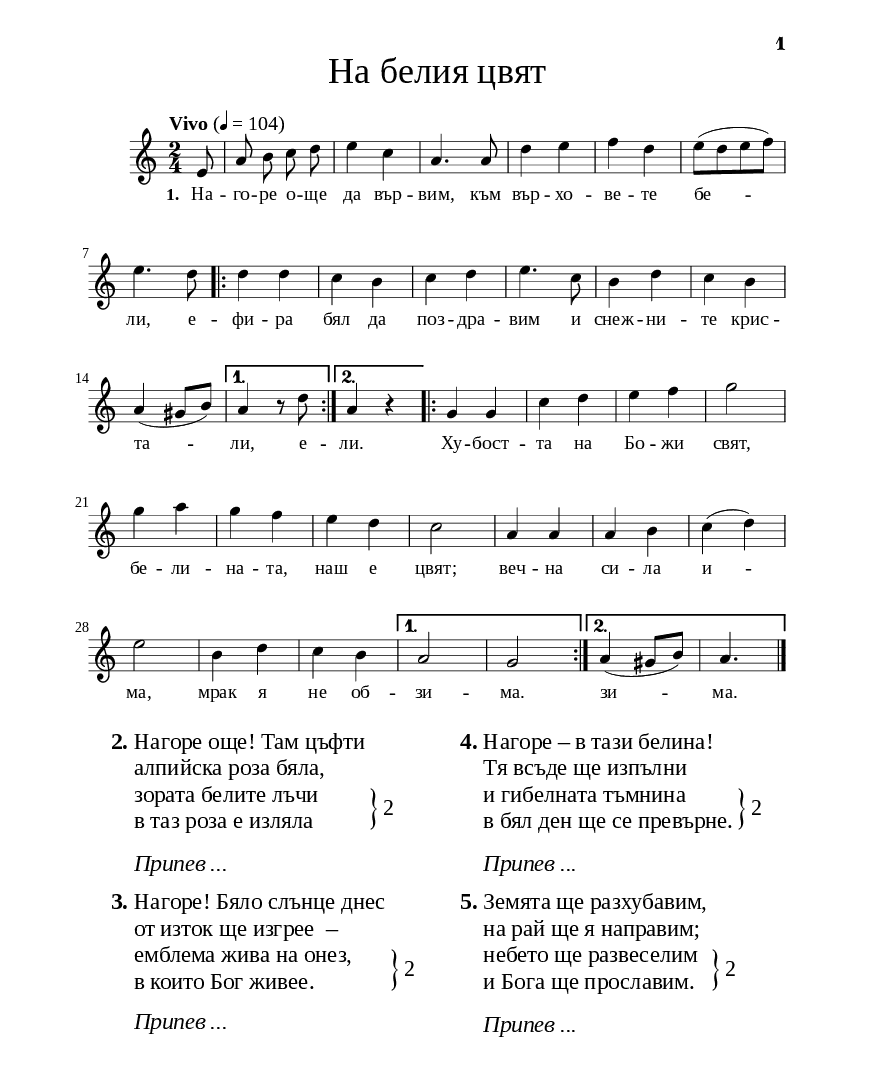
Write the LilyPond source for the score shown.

\version "2.24.4"

% include paper part and global functions
\include "include/globals.ily"

"rightBraces058" = \markup {
  \column {
    % repeat braces
    \translate #'(0 . -7.8 )
    \right-brace #20
  }
  \column {
    % repeat numbers
    \translate #'(0 . -8.5 )
    2
  }
}




\bookpart {
  \label #'ref058
  \tocItem \markup "На белия цвят"
  \include "include/bookpart-paper.ily"
  \score {
    \include "include/score-layout.ily"

    \new Voice \absolute {
      \clef treble
      \key a \minor
      \time 2/4
      \tempoFunc "Vivo" 4 "104"

      \autoBeamOff
      \partial 8

      e'8 | a'8  b'8 c''8 d''8 | e''4 c''4 | a'4. a'8 | d''4 e''4 | f''4 d''4 | e''8 ([ d''8 e''8 f''8 ]) | \break
      e''4. d''8 \repeat volta 2 {
        | d''4 d''4 |  c''4 b'4 |  c''4 d''4 |  e''4. c''8 |  b'4 d''4 | c''4 b'4 | \break
        a'4 ( gis'8 [b'8]) |
      } \alternative { { a'4 r8 d''8 } {  a'4 r4 } }
      \repeat volta 2 {
        | g'4 g'4 | c''4 d''4 | e''4 f''4 | g''2\break
        | g''4 a''4 |  g''4 f''4 |  e''4 d''4 |  c''2 | a'4 a'4 | a'4 b'4 | c''4 ( d''4 ) | \break
        e''2 | b'4 d''4| c''4 b'4 |
      } \alternative { { a'2 | g'2  }  {   a'4 (gis'8[b'8])  | a'4. \bar "|." \break } }
    }

    \addlyrics {
      \set stanza = "1. "  На -- го -- ре о -- ще да вър -- вим, към вър -- хо -- ве -- те бе --
      ли, е -- фи -- ра бял да поз -- дра -- вим и снеж -- ни -- те крис --
      та -- ли, е -- ли. Ху -- бост -- та на Бо -- жи свят,
      бе -- ли -- на -- та, наш е цвят;  веч -- на си -- ла и --
      ма, мрак я не об -- зи -- ма. зи -- ма.
    }

    \header {
      title = \titleFunc #'ref_desc_15 "На белия цвят" "Na belija cvjat"
    }

    \midi{}

  } % score


  \markup \abs-fontsize #11 \override #`(baseline-skip . ,bgCoupletBaselineSkip){
    \fill-line {
      \hspace #0.1
      \column {
        \line {
          \bold "2."
          \column {
            "Нагоре още! Там цъфти"
            "алпийска роза бяла,"
            "зората белите лъчи"
            "в таз роза е изляла"
          }\"rightBraces058"
        }

        \vspace #1
        \line {
          \bold " "
          \column {
            \italic "  Припев ..."
          }
        }
        \vspace #0.5
        \line {
          \bold "3."
          \column {
            "Нагоре! Бяло слънце днес"
            "от изток ще изгрее  –"
            "емблема жива на онез,"
            "в които Бог живее."
          }\"rightBraces058"
        }
        \vspace #1
        \line {
          \bold " "
          \column {
            \italic "  Припев ..."
          }
        }
      }
      \hspace #0.1
      % adds horizontal spacing between columns
      \column {
        \line {
          \bold "4."
          \column {
            "Нагоре – в тази белина!"
            "Тя всъде ще изпълни"
            "и гибелната тъмнина"
            "в бял ден ще се превърне."
          }\"rightBraces058"
        }
        \vspace #1
        \line {
          \bold " "
          \column {
            \italic "  Припев ..."
          }
        }
        % adds vertical spacing between verses
        \vspace #0.5
        \line {
          \bold "5."
          \column {
            "Земята ще разхубавим,"
            "на рай ще я направим;"
            "небето ще развеселим"
            "и Бога ще прославим."
          }\"rightBraces058"
        }
        \vspace #1
        \line {
          \bold " "
          \column {
            \italic "  Припев ..."
          }
        }
      }\hspace #0.1
    }
  }


} % bookpart
